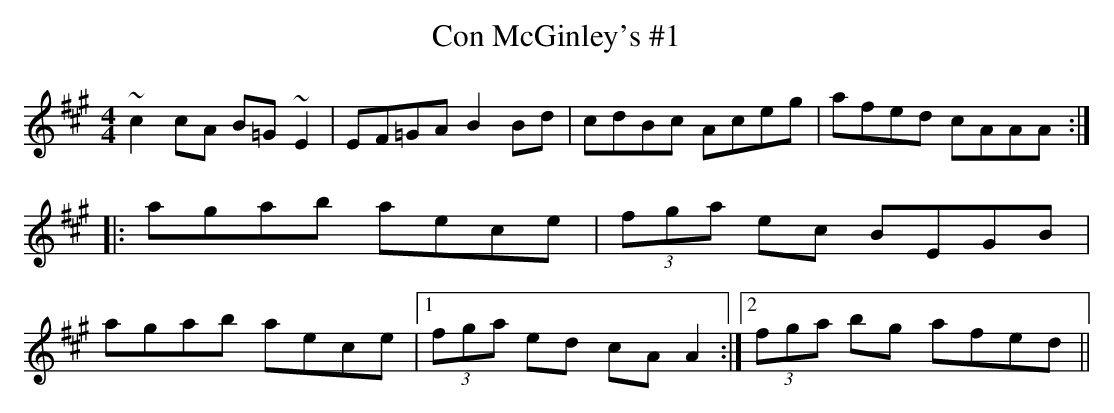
X:1
T:Con McGinley's #1
M:4/4
L:1/8
K:A
~c2cA B=G~E2|EF=GA B2Bd|cdBc Aceg|afed cAAA::\
agab aece|(3fga ec BEGB|agab aece|1(3fga ed cA A2:|2(3fga bg afed||
